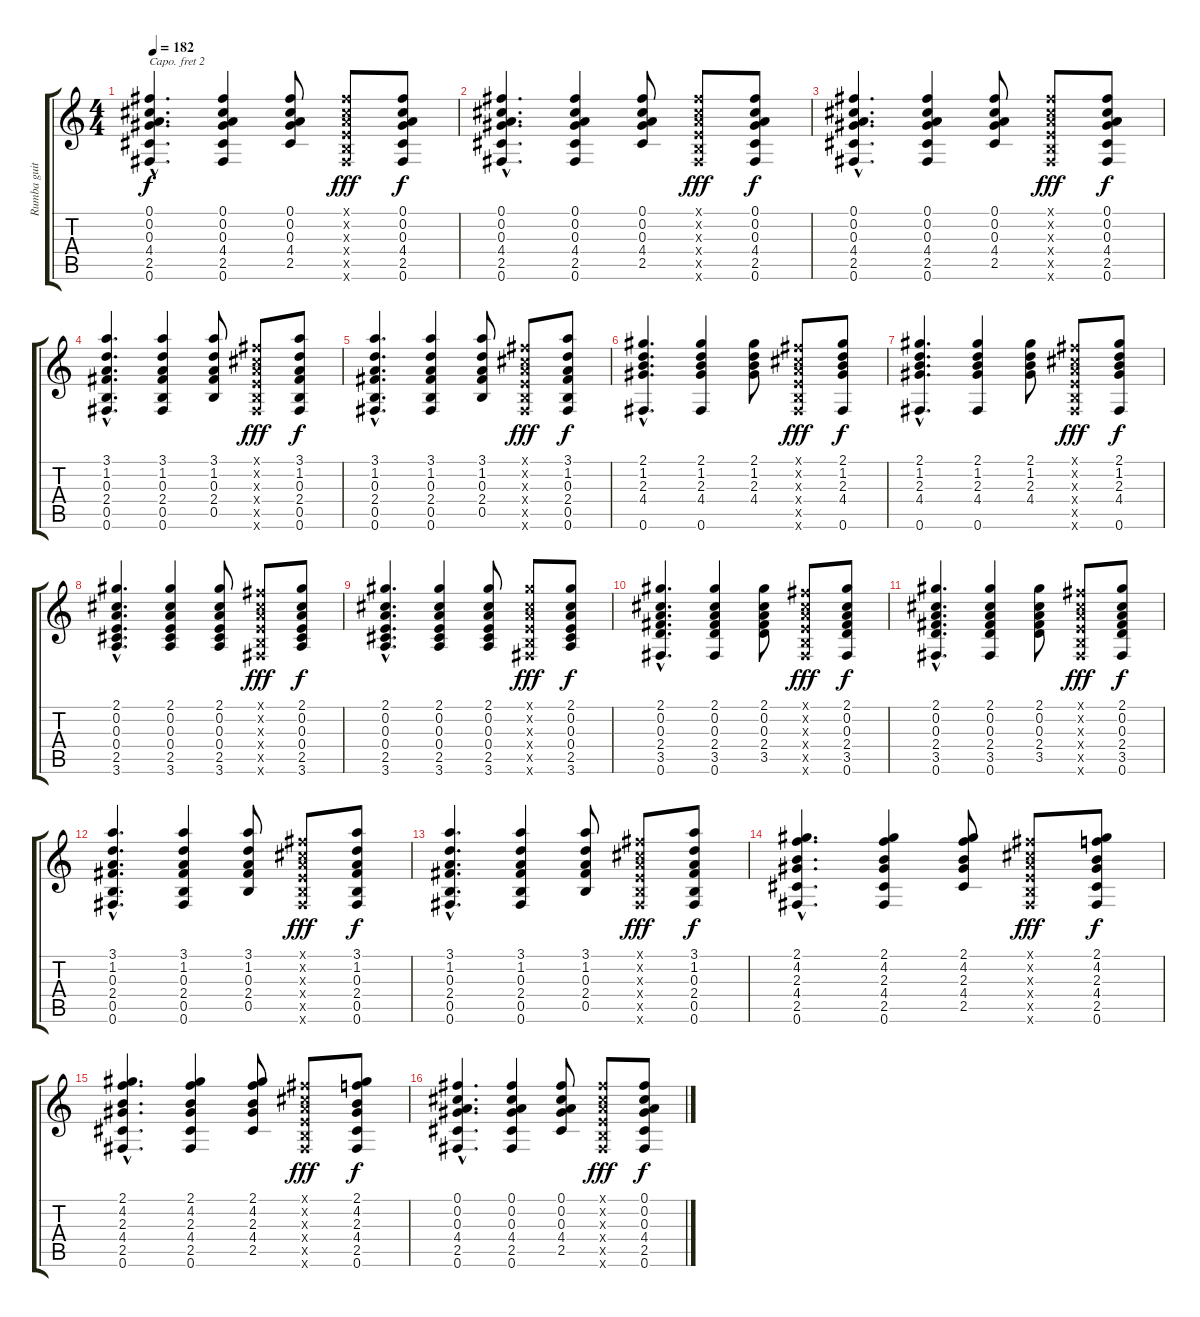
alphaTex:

\track ("Rumba guitar" "Rumba guit") {instrument acousticguitarnylon}
\staff {score tabs}
\capo 2
\tuning (E4 B3 G3 D3 A2 E2) {hide}
\ts (4 4)
\tempo 182
\clef g2
\ks c
(0.1{hac} 0.2{hac} 0.3{hac} 4.4{hac} 2.5{hac} 0.6{hac}).4{d dy f} (0.1 0.2 0.3 4.4 2.5 0.6).4 (0.1 0.2 0.3 4.4 2.5).8 (0.1{x} 0.2{x} 0.3{x} 0.4{x} 0.5{x} 0.6{x}).8{dy fff} (0.1 0.2 0.3 4.4 2.5 0.6).8{dy f} |
(0.1{hac} 0.2{hac} 0.3{hac} 4.4{hac} 2.5{hac} 0.6{hac}).4{d} (0.1 0.2 0.3 4.4 2.5 0.6).4 (0.1 0.2 0.3 4.4 2.5).8 (0.1{x} 0.2{x} 0.3{x} 0.4{x} 0.5{x} 0.6{x}).8{dy fff} (0.1 0.2 0.3 4.4 2.5 0.6).8{dy f} |
(0.1{hac} 0.2{hac} 0.3{hac} 4.4{hac} 2.5{hac} 0.6{hac}).4{d} (0.1 0.2 0.3 4.4 2.5 0.6).4 (0.1 0.2 0.3 4.4 2.5).8 (0.1{x} 0.2{x} 0.3{x} 0.4{x} 0.5{x} 0.6{x}).8{dy fff} (0.1 0.2 0.3 4.4 2.5 0.6).8{dy f} |
(3.1{hac} 1.2{hac} 0.3{hac} 2.4{hac} 0.5{hac} 0.6{hac}).4{d} (3.1 1.2 0.3 2.4 0.5 0.6).4 (3.1 1.2 0.3 2.4 0.5).8 (0.1{x} 0.2{x} 0.3{x} 0.4{x} 0.5{x} 0.6{x}).8{dy fff} (3.1 1.2 0.3 2.4 0.5 0.6).8{dy f} |
(3.1{hac} 1.2{hac} 0.3{hac} 2.4{hac} 0.5{hac} 0.6{hac}).4{d} (3.1 1.2 0.3 2.4 0.5 0.6).4 (3.1 1.2 0.3 2.4 0.5).8 (0.1{x} 0.2{x} 0.3{x} 0.4{x} 0.5{x} 0.6{x}).8{dy fff} (3.1 1.2 0.3 2.4 0.5 0.6).8{dy f} |
(2.1{hac} 1.2{hac} 2.3{hac} 4.4{hac} 0.6{hac}).4{d} (2.1 1.2 2.3 4.4 0.6).4 (2.1 1.2 2.3 4.4).8 (0.1{x} 0.2{x} 0.3{x} 0.4{x} 0.5{x} 0.6{x}).8{dy fff} (2.1 1.2 2.3 4.4 0.6).8{dy f} |
(2.1{hac} 1.2{hac} 2.3{hac} 4.4{hac} 0.6{hac}).4{d} (2.1 1.2 2.3 4.4 0.6).4 (2.1 1.2 2.3 4.4).8 (0.1{x} 0.2{x} 0.3{x} 0.4{x} 0.5{x} 0.6{x}).8{dy fff} (2.1 1.2 2.3 4.4 0.6).8{dy f} |
(2.1{hac} 0.2{hac} 0.3{hac} 0.4{hac} 2.5{hac} 3.6{hac}).4{d} (2.1 0.2 0.3 0.4 2.5 3.6).4 (2.1 0.2 0.3 0.4 2.5 3.6).8 (0.1{x} 0.2{x} 0.3{x} 0.4{x} 0.5{x} 0.6{x}).8{dy fff} (2.1 0.2 0.3 0.4 2.5 3.6).8{dy f} |
(2.1{hac} 0.2{hac} 0.3{hac} 0.4{hac} 2.5{hac} 3.6{hac}).4{d} (2.1 0.2 0.3 0.4 2.5 3.6).4 (2.1 0.2 0.3 0.4 2.5 3.6).8 (2.1{x} 0.2{x} 0.3{x} 0.4{x} 0.5{x} 0.6{x}).8{dy fff} (2.1 0.2 0.3 0.4 2.5 3.6).8{dy f} |
(2.1{hac} 0.2{hac} 0.3{hac} 2.4{hac} 3.5{hac} 0.6{hac}).4{d} (2.1 0.2 0.3 2.4 3.5 0.6).4 (2.1 0.2 0.3 2.4 3.5).8 (0.1{x} 0.2{x} 0.3{x} 0.4{x} 0.5{x} 0.6{x}).8{dy fff} (2.1 0.2 0.3 2.4 3.5 0.6).8{dy f} |
(2.1{hac} 0.2{hac} 0.3{hac} 2.4{hac} 3.5{hac} 0.6{hac}).4{d} (2.1 0.2 0.3 2.4 3.5 0.6).4 (2.1 0.2 0.3 2.4 3.5).8 (0.1{x} 0.2{x} 0.3{x} 0.4{x} 0.5{x} 0.6{x}).8{dy fff} (2.1 0.2 0.3 2.4 3.5 0.6).8{dy f} |
(3.1{hac} 1.2{hac} 0.3{hac} 2.4{hac} 0.5{hac} 0.6{hac}).4{d} (3.1 1.2 0.3 2.4 0.5 0.6).4 (3.1 1.2 0.3 2.4 0.5).8 (0.1{x} 0.2{x} 0.3{x} 0.4{x} 0.5{x} 0.6{x}).8{dy fff} (3.1 1.2 0.3 2.4 0.5 0.6).8{dy f} |
(3.1{hac} 1.2{hac} 0.3{hac} 2.4{hac} 0.5{hac} 0.6{hac}).4{d} (3.1 1.2 0.3 2.4 0.5 0.6).4 (3.1 1.2 0.3 2.4 0.5).8 (0.1{x} 0.2{x} 0.3{x} 0.4{x} 0.5{x} 0.6{x}).8{dy fff} (3.1 1.2 0.3 2.4 0.5 0.6).8{dy f} |
(2.1{hac} 4.2{hac} 2.3{hac} 4.4{hac} 2.5{hac} 0.6{hac}).4{d} (2.1 4.2 2.3 4.4 2.5 0.6).4 (2.1 4.2 2.3 4.4 2.5).8 (0.1{x} 0.2{x} 0.3{x} 0.4{x} 0.5{x} 0.6{x}).8{dy fff} (2.1 4.2 2.3 4.4 2.5 0.6).8{dy f} |
(2.1{hac} 4.2{hac} 2.3{hac} 4.4{hac} 2.5{hac} 0.6{hac}).4{d} (2.1 4.2 2.3 4.4 2.5 0.6).4 (2.1 4.2 2.3 4.4 2.5).8 (0.1{x} 0.2{x} 0.3{x} 0.4{x} 0.5{x} 0.6{x}).8{dy fff} (2.1 4.2 2.3 4.4 2.5 0.6).8{dy f} |
(0.1{hac} 0.2{hac} 0.3{hac} 4.4{hac} 2.5{hac} 0.6{hac}).4{d} (0.1 0.2 0.3 4.4 2.5 0.6).4 (0.1 0.2 0.3 4.4 2.5).8 (0.1{x} 0.2{x} 0.3{x} 0.4{x} 0.5{x} 0.6{x}).8{dy fff} (0.1 0.2 0.3 4.4 2.5 0.6).8{dy f}
